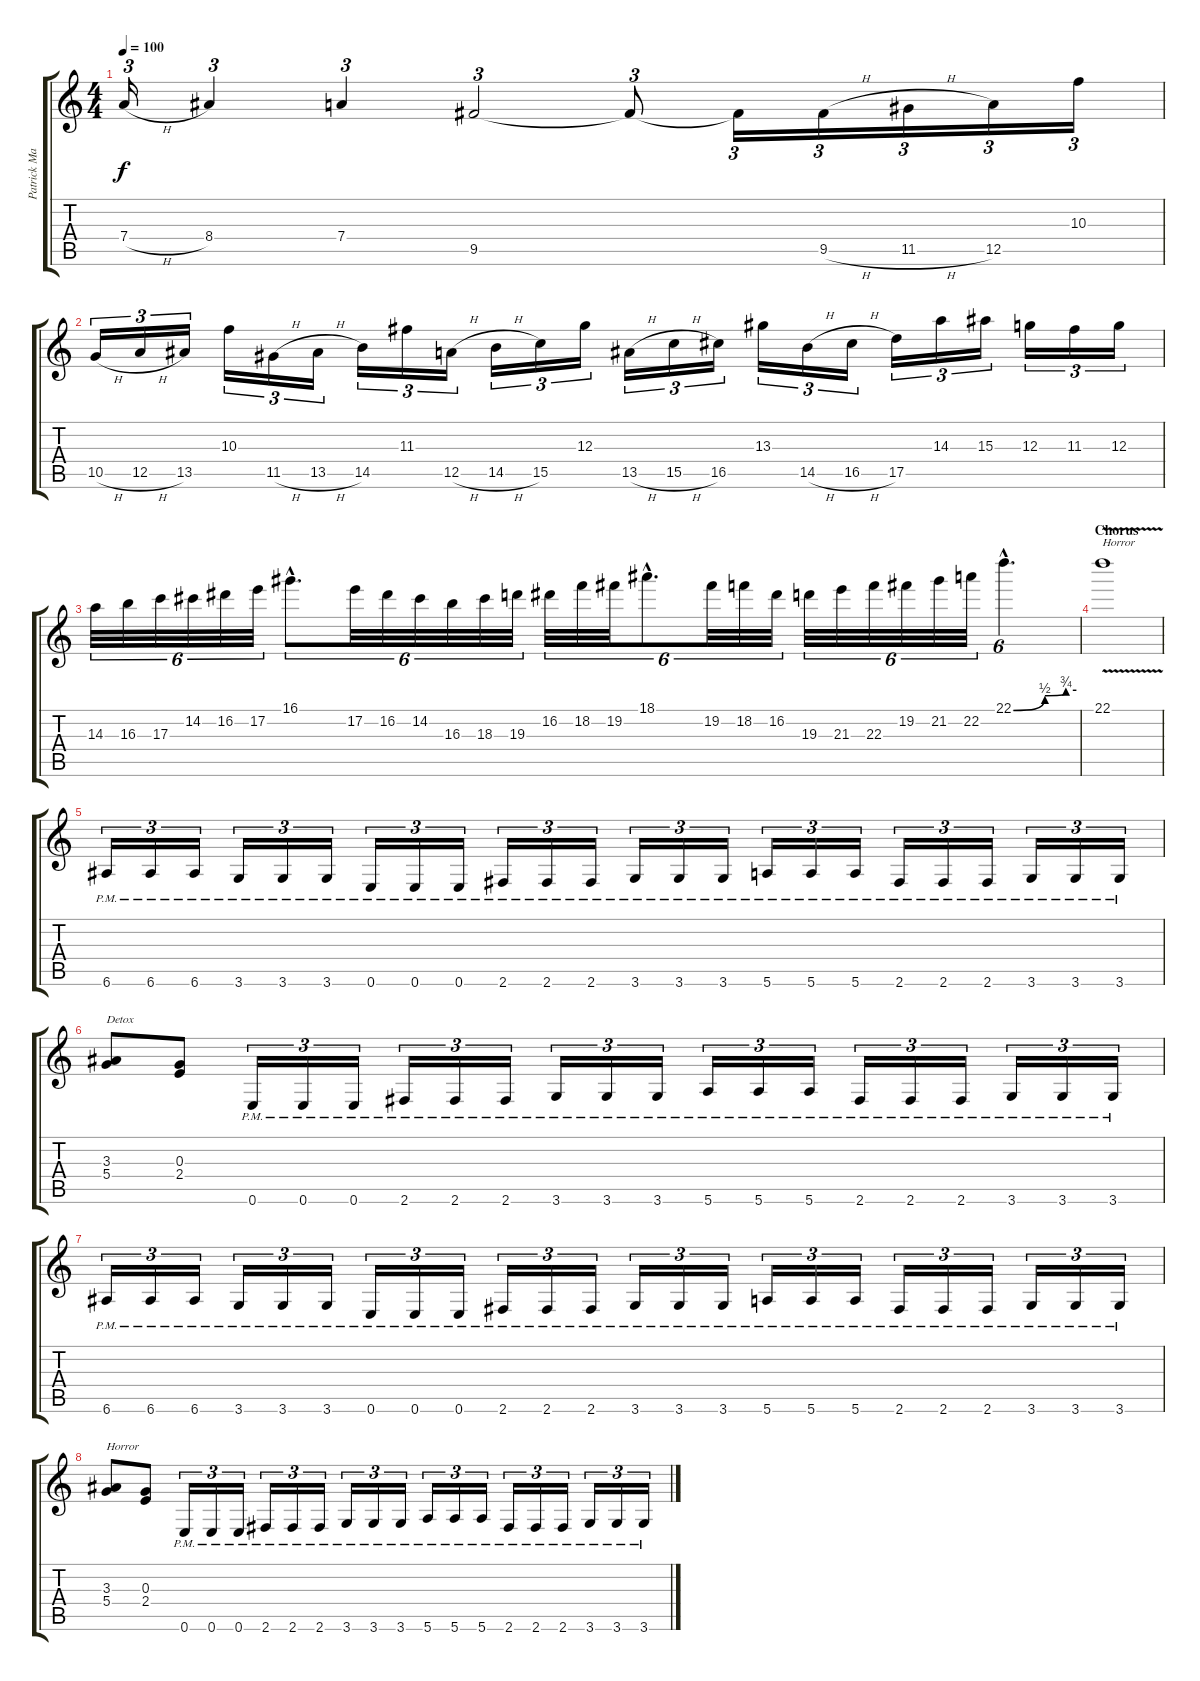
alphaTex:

\track ("Patrick Mameli (lead)" "Patrick Ma") {instrument distortionguitar}
\staff {score tabs}
\tuning (E4 B3 G3 D3 A2 E2) {hide}
\ts (4 4)
\tempo 100
\clef g2
\ks c
7.4{h}.16{tu (3 2) dy f} 8.4.4{tu (3 2)} 7.4.4{tu (3 2)} 9.5.2{tu (3 2)} 9.5{t}.8{tu (3 2)} 9.5{t}.16{tu (3 2)} 9.5{h}.16{tu (3 2)} 11.5{h}.16{tu (3 2)} 12.5.16{tu (3 2)} 10.3.16{tu (3 2)} |
10.5{h}.16{tu (3 2)} 12.5{h}.16{tu (3 2)} 13.5.16{tu (3 2)} 10.3.16{tu (3 2)} 11.5{h}.16{tu (3 2)} 13.5{h}.16{tu (3 2)} 14.5.16{tu (3 2)} 11.3.16{tu (3 2)} 12.5{h}.16{tu (3 2)} 14.5{h}.16{tu (3 2)} 15.5.16{tu (3 2)} 12.3.16{tu (3 2)} 13.5{h}.16{tu (3 2)} 15.5{h}.16{tu (3 2)} 16.5.16{tu (3 2)} 13.3.16{tu (3 2)} 14.5{h}.16{tu (3 2)} 16.5{h}.16{tu (3 2)} 17.5.16{tu (3 2)} 14.3.16{tu (3 2)} 15.3.16{tu (3 2)} 12.3.16{tu (3 2)} 11.3.16{tu (3 2)} 12.3.16{tu (3 2)} |
14.3.32{tu (6 4)} 16.3.32{tu (6 4)} 17.3.32{tu (6 4)} 14.2.32{tu (6 4)} 16.2.32{tu (6 4)} 17.2.32{tu (6 4)} 16.1{hac}.8{d tu (6 4)} 17.2.32{tu (6 4)} 16.2.32{tu (6 4)} 14.2.32{tu (6 4)} 16.3.32{tu (6 4)} 18.3.32{tu (6 4)} 19.3.32{tu (6 4)} 16.2.32{tu (6 4)} 18.2.32{tu (6 4)} 19.2.32{tu (6 4)} 18.1{hac}.8{d tu (6 4)} 19.2.32{tu (6 4)} 18.2.32{tu (6 4)} 16.2.32{tu (6 4)} 19.3.32{tu (6 4)} 21.3.32{tu (6 4)} 22.3.32{tu (6 4)} 19.2.32{tu (6 4)} 21.2.32{tu (6 4)} 22.2.32{tu (6 4)} 22.1{be (custom 0 0 30 2 50 3 60 3) hac}.4{d tu (6 4)} |
\section ("" "Chorus")
22.1{v}.1{txt "Horror" volume 0} |
6.6{pm}.16{tu (3 2) volume 14 balance 2} 6.6{pm}.16{tu (3 2)} 6.6{pm}.16{tu (3 2)} 3.6{pm}.16{tu (3 2)} 3.6{pm}.16{tu (3 2)} 3.6{pm}.16{tu (3 2)} 0.6{pm}.16{tu (3 2)} 0.6{pm}.16{tu (3 2)} 0.6{pm}.16{tu (3 2)} 2.6{pm}.16{tu (3 2)} 2.6{pm}.16{tu (3 2)} 2.6{pm}.16{tu (3 2)} 3.6{pm}.16{tu (3 2)} 3.6{pm}.16{tu (3 2)} 3.6{pm}.16{tu (3 2)} 5.6{pm}.16{tu (3 2)} 5.6{pm}.16{tu (3 2)} 5.6{pm}.16{tu (3 2)} 2.6{pm}.16{tu (3 2)} 2.6{pm}.16{tu (3 2)} 2.6{pm}.16{tu (3 2)} 3.6{pm}.16{tu (3 2)} 3.6{pm}.16{tu (3 2)} 3.6{pm}.16{tu (3 2)} |
(3.3 5.4).8{txt "Detox"} (0.3 2.4).8 0.6{pm}.16{tu (3 2)} 0.6{pm}.16{tu (3 2)} 0.6{pm}.16{tu (3 2)} 2.6{pm}.16{tu (3 2)} 2.6{pm}.16{tu (3 2)} 2.6{pm}.16{tu (3 2)} 3.6{pm}.16{tu (3 2)} 3.6{pm}.16{tu (3 2)} 3.6{pm}.16{tu (3 2)} 5.6{pm}.16{tu (3 2)} 5.6{pm}.16{tu (3 2)} 5.6{pm}.16{tu (3 2)} 2.6{pm}.16{tu (3 2)} 2.6{pm}.16{tu (3 2)} 2.6{pm}.16{tu (3 2)} 3.6{pm}.16{tu (3 2)} 3.6{pm}.16{tu (3 2)} 3.6{pm}.16{tu (3 2)} |
6.6{pm}.16{tu (3 2)} 6.6{pm}.16{tu (3 2)} 6.6{pm}.16{tu (3 2)} 3.6{pm}.16{tu (3 2)} 3.6{pm}.16{tu (3 2)} 3.6{pm}.16{tu (3 2)} 0.6{pm}.16{tu (3 2)} 0.6{pm}.16{tu (3 2)} 0.6{pm}.16{tu (3 2)} 2.6{pm}.16{tu (3 2)} 2.6{pm}.16{tu (3 2)} 2.6{pm}.16{tu (3 2)} 3.6{pm}.16{tu (3 2)} 3.6{pm}.16{tu (3 2)} 3.6{pm}.16{tu (3 2)} 5.6{pm}.16{tu (3 2)} 5.6{pm}.16{tu (3 2)} 5.6{pm}.16{tu (3 2)} 2.6{pm}.16{tu (3 2)} 2.6{pm}.16{tu (3 2)} 2.6{pm}.16{tu (3 2)} 3.6{pm}.16{tu (3 2)} 3.6{pm}.16{tu (3 2)} 3.6{pm}.16{tu (3 2)} |
(3.3 5.4).8{txt "Horror"} (0.3 2.4).8 0.6{pm}.16{tu (3 2)} 0.6{pm}.16{tu (3 2)} 0.6{pm}.16{tu (3 2)} 2.6{pm}.16{tu (3 2)} 2.6{pm}.16{tu (3 2)} 2.6{pm}.16{tu (3 2)} 3.6{pm}.16{tu (3 2)} 3.6{pm}.16{tu (3 2)} 3.6{pm}.16{tu (3 2)} 5.6{pm}.16{tu (3 2)} 5.6{pm}.16{tu (3 2)} 5.6{pm}.16{tu (3 2)} 2.6{pm}.16{tu (3 2)} 2.6{pm}.16{tu (3 2)} 2.6{pm}.16{tu (3 2)} 3.6{pm}.16{tu (3 2)} 3.6{pm}.16{tu (3 2)} 3.6{pm}.16{tu (3 2)}
